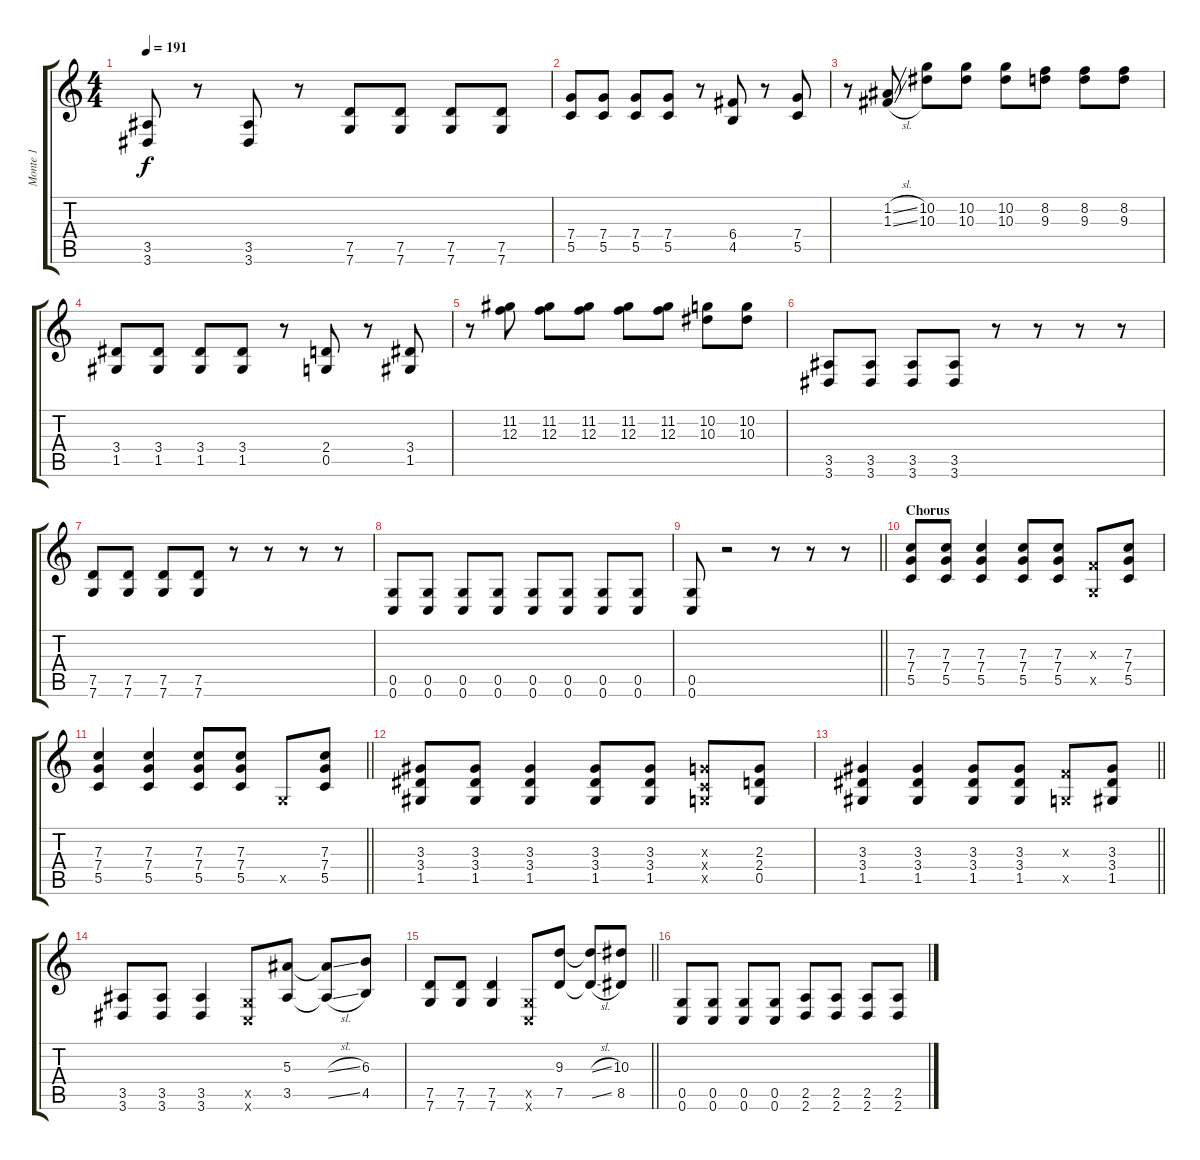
\track ("Monte 1" "Monte 1") {instrument distortionguitar}
\staff {score tabs}
\tuning (D4 A3 F3 C3 G2 C2) {hide}
\ts (4 4)
\tempo 191
\clef g2
\ks c
(3.5 3.6).8{dy f} r.8 (3.5 3.6).8 r.8 (7.5 7.6).8 (7.5 7.6).8 (7.5 7.6).8 (7.5 7.6).8 |
(7.4 5.5).8 (7.4 5.5).8 (7.4 5.5).8 (7.4 5.5).8 r.8 (6.4 4.5).8 r.8 (7.4 5.5).8 |
r.8 (1.2{sl} 1.3{sl}).8 (10.2 10.3).8 (10.2 10.3).8 (10.2 10.3).8 (8.2 9.3).8 (8.2 9.3).8 (8.2 9.3).8 |
(3.4 1.5).8 (3.4 1.5).8 (3.4 1.5).8 (3.4 1.5).8 r.8 (2.4 0.5).8 r.8 (3.4 1.5).8 |
r.8 (11.2 12.3).8 (11.2 12.3).8 (11.2 12.3).8 (11.2 12.3).8 (11.2 12.3).8 (10.2 10.3).8 (10.2 10.3).8 |
(3.5 3.6).8 (3.5 3.6).8 (3.5 3.6).8 (3.5 3.6).8 r.8 r.8 r.8 r.8 |
(7.5 7.6).8 (7.5 7.6).8 (7.5 7.6).8 (7.5 7.6).8 r.8 r.8 r.8 r.8 |
(0.5 0.6).8 (0.5 0.6).8 (0.5 0.6).8 (0.5 0.6).8 (0.5 0.6).8 (0.5 0.6).8 (0.5 0.6).8 (0.5 0.6).8 |
\barLineRight lightlight
(0.5 0.6).8 r.2 r.8 r.8 r.8 |
\section ("" "Chorus")
(7.3 7.4 5.5).8 (7.3 7.4 5.5).8 (7.3 7.4 5.5).4 (7.3 7.4 5.5).8 (7.3 7.4 5.5).8 (0.3{x} 0.5{x}).8 (7.3 7.4 5.5).8 |
\barLineRight lightlight
(7.3 7.4 5.5).4 (7.3 7.4 5.5).4 (7.3 7.4 5.5).8 (7.3 7.4 5.5).8 0.5{x}.8 (7.3 7.4 5.5).8 |
(3.3 3.4 1.5).8 (3.3 3.4 1.5).8 (3.3 3.4 1.5).4 (3.3 3.4 1.5).8 (3.3 3.4 1.5).8 (2.3{x} 0.4{x} 0.5{x}).8 (2.3 2.4 0.5).8 |
\barLineRight lightlight
(3.3 3.4 1.5).4 (3.3 3.4 1.5).4 (3.3 3.4 1.5).8 (3.3 3.4 1.5).8 (0.3{x} 0.5{x}).8 (3.3 3.4 1.5).8 |
(3.5 3.6).8 (3.5 3.6).8 (3.5 3.6).4 (0.5{x} 0.6{x}).8 (5.3 3.5).8 (5.3{sl t} 3.5{sl t}).8 (6.3 4.5).8 |
\barLineRight lightlight
(7.5 7.6).8 (7.5 7.6).8 (7.5 7.6).4 (0.5{x} 0.6{x}).8 (9.3 7.5).8 (9.3{sl t} 7.5{sl t}).8 (10.3 8.5).8 |
(0.5 0.6).8 (0.5 0.6).8 (0.5 0.6).8 (0.5 0.6).8 (2.5 2.6).8 (2.5 2.6).8 (2.5 2.6).8 (2.5 2.6).8
